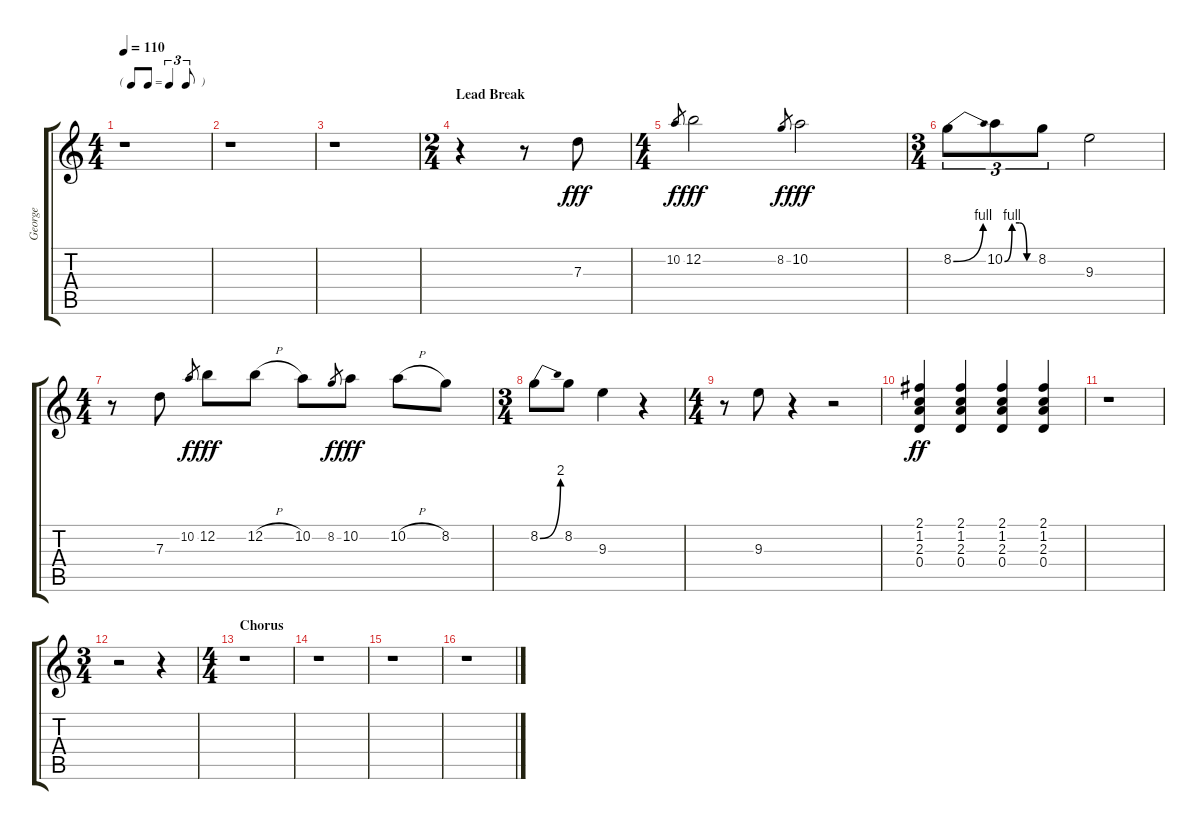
\track ("George" "George") {instrument overdrivenguitar}
\staff {score tabs}
\tuning (E4 B3 G3 D3 A2 E2) {hide}
\ts (4 4)
\tf triplet8th
\tempo 110
\clef g2
\ks c
r.1{dy fff} |
r.1 |
r.1 |
\ts (2 4)
\section ("" "Lead Break")
r.4 r.8 7.3.8{volume 12 balance 11 instrument overdrivenguitar} |
\ts (4 4)
10.2.8{gr dy f} 12.2.2{dy fff} 8.2.8{gr dy f} 10.2.2{dy fff} |
\ts (3 4)
8.2{be (bend 0 0 60 4)}.8{tu (3 2)} 10.2{be (custom 0 0 15 4 30 4 45 0 60 0)}.8{tu (3 2)} 8.2.8{tu (3 2)} 9.3.2 |
\ts (4 4)
r.8 7.3.8 10.2.8{gr dy f} 12.2.8{dy fff} 12.2{h}.8 10.2.8 8.2.8{gr dy f} 10.2.8{dy fff} 10.2{h}.8 8.2.8 |
\ts (3 4)
8.2{be (bend 0 0 60 8)}.8 8.2.8 9.3.4 r.4 |
\ts (4 4)
r.8 9.3.8 r.4 r.2 |
(2.1 1.2 2.3 0.4).4{dy ff volume 11 balance 11 instrument acousticguitarsteel} (2.1 1.2 2.3 0.4).4 (2.1 1.2 2.3 0.4).4 (2.1 1.2 2.3 0.4).4 |
r.1 |
\ts (3 4)
r.2 r.4 |
\ts (4 4)
\section ("" "Chorus")
r.1 |
r.1 |
r.1 |
r.1
